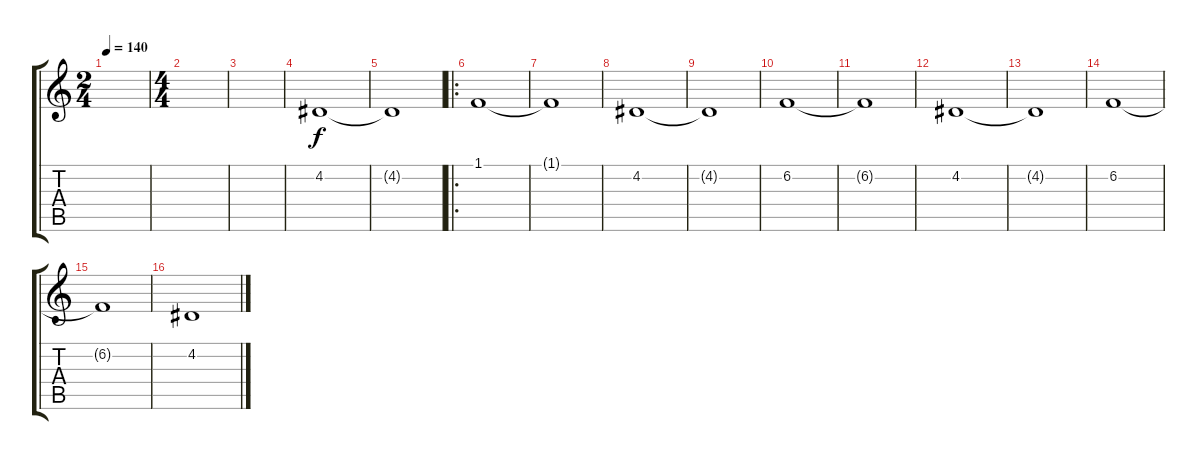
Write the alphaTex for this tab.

\track "" {instrument stringensemble1}
\staff {score tabs}
\tuning (E4 B3 G3 D3 A2 E2) {hide}
\ts (2 4)
\tempo 140
\clef g2
\ks c
|
\ts (4 4)
|
|
4.2.1 |
4.2{t}.1 |
\ro
1.1.1 |
1.1{t}.1 |
4.2.1 |
4.2{t}.1 |
6.2.1 |
6.2{t}.1 |
4.2.1 |
4.2{t}.1 |
6.2.1 |
6.2{t}.1 |
4.2.1
